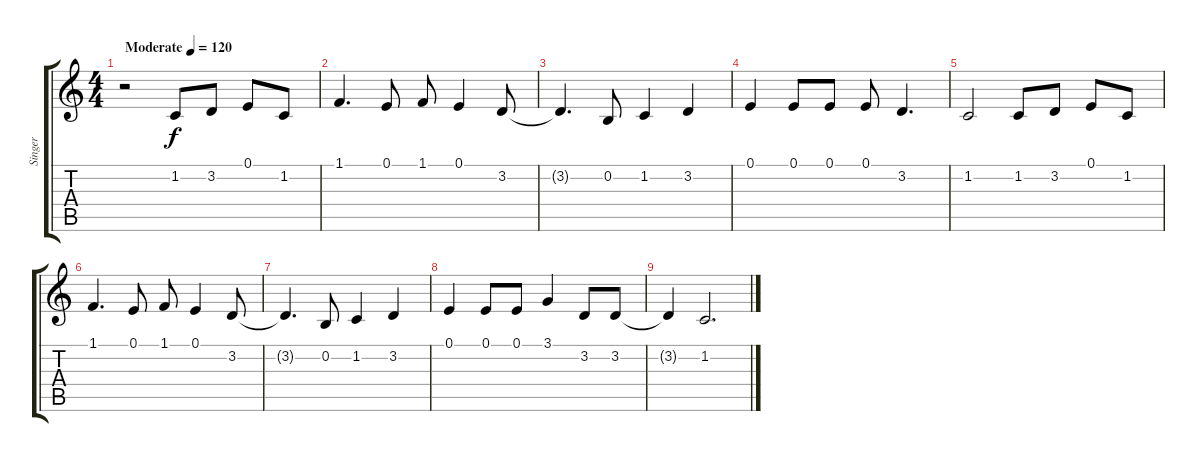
\track ("Singer" "Singer") {instrument stringensemble1}
\staff {score tabs}
\tuning (E4 B3 G3 D3 A2 E2) {hide}
\ts (4 4)
\tempo (120 "Moderate")
\clef g2
\ks c
r.2{dy f instrument stringensemble1} 1.2.8 3.2.8 0.1.8 1.2.8 |
1.1.4{d} 0.1.8 1.1.8 0.1.4 3.2.8 |
3.2{t}.4{d} 0.2.8 1.2.4 3.2.4 |
0.1.4 0.1.8 0.1.8 0.1.8 3.2.4{d} |
1.2.2 1.2.8 3.2.8 0.1.8 1.2.8 |
1.1.4{d} 0.1.8 1.1.8 0.1.4 3.2.8 |
3.2{t}.4{d} 0.2.8 1.2.4 3.2.4 |
0.1.4 0.1.8 0.1.8 3.1.4 3.2.8 3.2.8 |
3.2{t}.4 1.2.2{d}
